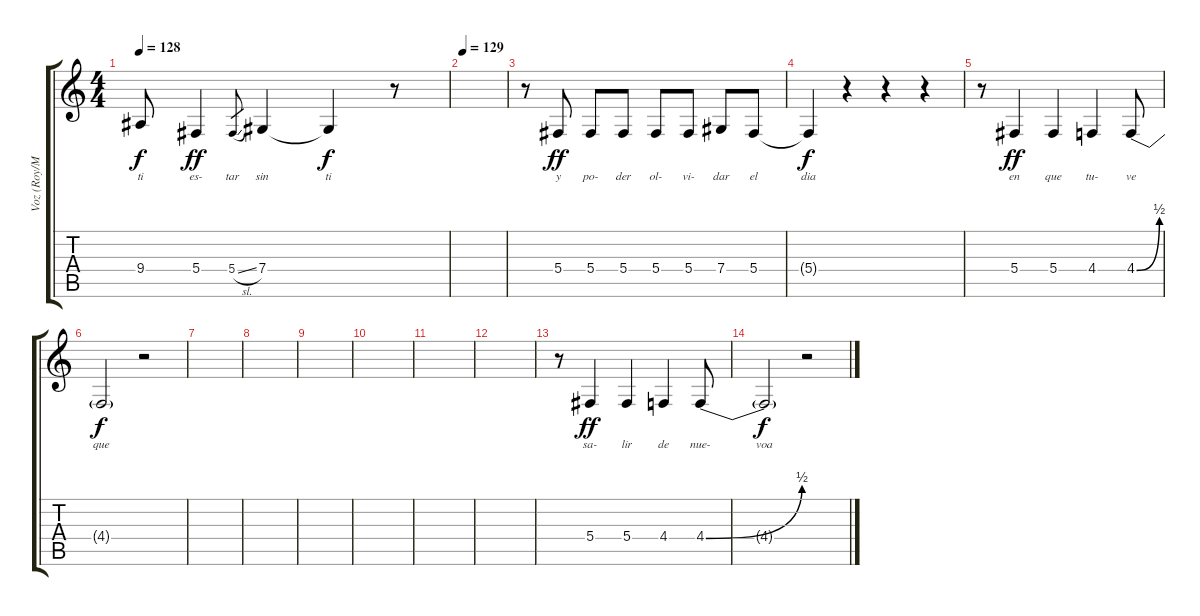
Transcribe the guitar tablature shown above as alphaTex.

\track ("Voz (Roy/Meyer)" "Voz (Roy/M") {instrument sopranosax}
\staff {score tabs}
\tuning (Eb4 Bb3 Gb3 Db3 Ab2 Eb2) {hide}
\ts (4 4)
\tempo 128
\clef g2
\ks c
9.4{t}.8{lyrics (0 "ti") lyrics (1 "") lyrics (2 "") lyrics (3 "") lyrics (4 "") dy f} 5.4.4{lyrics (0 "es-") lyrics (1 "") lyrics (2 "") lyrics (3 "") lyrics (4 "") dy ff} 5.4{sl}.8{lyrics (0 "tar") lyrics (1 "") lyrics (2 "") lyrics (3 "") lyrics (4 "") gr} 7.4.4{lyrics (0 "sin") lyrics (1 "") lyrics (2 "") lyrics (3 "") lyrics (4 "")} 7.4{t}.4{lyrics (0 "ti") lyrics (1 "") lyrics (2 "") lyrics (3 "") lyrics (4 "") dy f} r.8 |
\tempo 129
|
r.8 5.4.8{lyrics (0 "y") lyrics (1 "") lyrics (2 "") lyrics (3 "") lyrics (4 "") dy ff} 5.4.8{lyrics (0 "po-") lyrics (1 "") lyrics (2 "") lyrics (3 "") lyrics (4 "")} 5.4.8{lyrics (0 "der") lyrics (1 "") lyrics (2 "") lyrics (3 "") lyrics (4 "")} 5.4.8{lyrics (0 "ol-") lyrics (1 "") lyrics (2 "") lyrics (3 "") lyrics (4 "")} 5.4.8{lyrics (0 "vi-") lyrics (1 "") lyrics (2 "") lyrics (3 "") lyrics (4 "")} 7.4.8{lyrics (0 "dar") lyrics (1 "") lyrics (2 "") lyrics (3 "") lyrics (4 "")} 5.4.8{lyrics (0 "el") lyrics (1 "") lyrics (2 "") lyrics (3 "") lyrics (4 "")} |
5.4{t}.4{lyrics (0 "dia") lyrics (1 "") lyrics (2 "") lyrics (3 "") lyrics (4 "") dy f} r.4 r.4 r.4 |
r.8 5.4.4{lyrics (0 "en") lyrics (1 "") lyrics (2 "") lyrics (3 "") lyrics (4 "") dy ff} 5.4.4{lyrics (0 "que") lyrics (1 "") lyrics (2 "") lyrics (3 "") lyrics (4 "")} 4.4.4{lyrics (0 "tu-") lyrics (1 "") lyrics (2 "") lyrics (3 "") lyrics (4 "")} 4.4{be (bend 0 0 60 2)}.8{lyrics (0 "ve") lyrics (1 "") lyrics (2 "") lyrics (3 "") lyrics (4 "")} |
4.4{t}.2{lyrics (0 "que") lyrics (1 "") lyrics (2 "") lyrics (3 "") lyrics (4 "") dy f} r.2 |
|
|
|
|
|
|
r.8 5.4.4{lyrics (0 "sa-") lyrics (1 "") lyrics (2 "") lyrics (3 "") lyrics (4 "") dy ff} 5.4.4{lyrics (0 "lir") lyrics (1 "") lyrics (2 "") lyrics (3 "") lyrics (4 "")} 4.4.4{lyrics (0 "de") lyrics (1 "") lyrics (2 "") lyrics (3 "") lyrics (4 "")} 4.4{be (bend 0 0 60 2)}.8{lyrics (0 "nue-") lyrics (1 "") lyrics (2 "") lyrics (3 "") lyrics (4 "")} |
4.4{t}.2{lyrics (0 "voa") lyrics (1 "") lyrics (2 "") lyrics (3 "") lyrics (4 "") dy f} r.2
